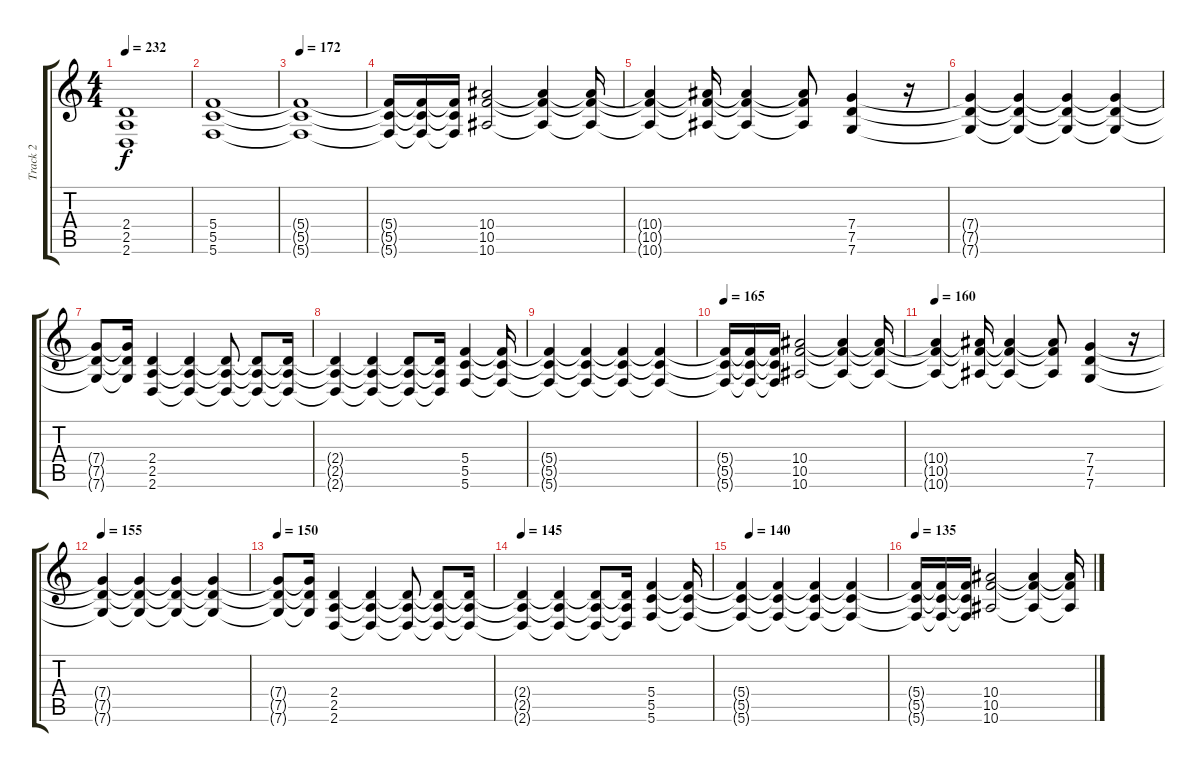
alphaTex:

\track ("Track 2" "Track 2") {instrument distortionguitar}
\staff {score tabs}
\tuning (D4 A3 F3 C3 G2 C2) {hide}
\ts (4 4)
\tempo 232
\clef g2
\ks c
(2.4{t} 2.5{t} 2.6{t}).1{dy f} |
(5.4 5.5 5.6).1 |
\tempo 172
(5.4{t} 5.5{t} 5.6{t}).1 |
(5.4{t} 5.5{t} 5.6{t}).16 (5.4{t} 5.5{t} 5.6{t}).16 (5.4{t} 5.5{t} 5.6{t}).16 (10.4 10.5 10.6).2 (10.4{t} 10.5{t} 10.6{t}).4 (10.4{t} 10.5{t} 10.6{t}).16 |
(10.4{t} 10.5{t} 10.6{t}).4 (10.4{t} 10.5{t} 10.6{t}).16 (10.4{t} 10.5{t} 10.6{t}).4 (10.4{t} 10.5{t} 10.6{t}).8 (7.4 7.5 7.6).4 r.16 |
(7.4{t} 7.5{t} 7.6{t}).4 (7.4{t} 7.5{t} 7.6{t}).4 (7.4{t} 7.5{t} 7.6{t}).4 (7.4{t} 7.5{t} 7.6{t}).4 |
(7.4{t} 7.5{t} 7.6{t}).8 (7.4{t} 7.5{t} 7.6{t}).16 (2.4 2.5 2.6).4 (2.4{t} 2.5{t} 2.6{t}).4 (2.4{t} 2.5{t} 2.6{t}).8 (2.4{t} 2.5{t} 2.6{t}).8 (2.4{t} 2.5{t} 2.6{t}).16 |
(2.4{t} 2.5{t} 2.6{t}).4 (2.4{t} 2.5{t} 2.6{t}).4 (2.4{t} 2.5{t} 2.6{t}).8 (2.4{t} 2.5{t} 2.6{t}).16 (5.4 5.5 5.6).4 (5.4{t} 5.5{t} 5.6{t}).16 |
(5.4{t} 5.5{t} 5.6{t}).4 (5.4{t} 5.5{t} 5.6{t}).4 (5.4{t} 5.5{t} 5.6{t}).4 (5.4{t} 5.5{t} 5.6{t}).4 |
\tempo 165
(5.4{t} 5.5{t} 5.6{t}).16 (5.4{t} 5.5{t} 5.6{t}).16 (5.4{t} 5.5{t} 5.6{t}).16 (10.4 10.5 10.6).2 (10.4{t} 10.5{t} 10.6{t}).4 (10.4{t} 10.5{t} 10.6{t}).16 |
\tempo 160
(10.4{t} 10.5{t} 10.6{t}).4 (10.4{t} 10.5{t} 10.6{t}).16 (10.4{t} 10.5{t} 10.6{t}).4 (10.4{t} 10.5{t} 10.6{t}).8 (7.4 7.5 7.6).4 r.16 |
\tempo 155
(7.4{t} 7.5{t} 7.6{t}).4 (7.4{t} 7.5{t} 7.6{t}).4 (7.4{t} 7.5{t} 7.6{t}).4 (7.4{t} 7.5{t} 7.6{t}).4 |
\tempo 150
(7.4{t} 7.5{t} 7.6{t}).8 (7.4{t} 7.5{t} 7.6{t}).16 (2.4 2.5 2.6).4 (2.4{t} 2.5{t} 2.6{t}).4 (2.4{t} 2.5{t} 2.6{t}).8 (2.4{t} 2.5{t} 2.6{t}).8 (2.4{t} 2.5{t} 2.6{t}).16 |
\tempo 145
(2.4{t} 2.5{t} 2.6{t}).4 (2.4{t} 2.5{t} 2.6{t}).4 (2.4{t} 2.5{t} 2.6{t}).8 (2.4{t} 2.5{t} 2.6{t}).16 (5.4 5.5 5.6).4 (5.4{t} 5.5{t} 5.6{t}).16 |
\tempo (140 0.0625)
(5.4{t} 5.5{t} 5.6{t}).4 (5.4{t} 5.5{t} 5.6{t}).4 (5.4{t} 5.5{t} 5.6{t}).4 (5.4{t} 5.5{t} 5.6{t}).4 |
\tempo 135
(5.4{t} 5.5{t} 5.6{t}).16 (5.4{t} 5.5{t} 5.6{t}).16 (5.4{t} 5.5{t} 5.6{t}).16 (10.4 10.5 10.6).2 (10.4{t} 10.5{t} 10.6{t}).4 (10.4{t} 10.5{t} 10.6{t}).16
